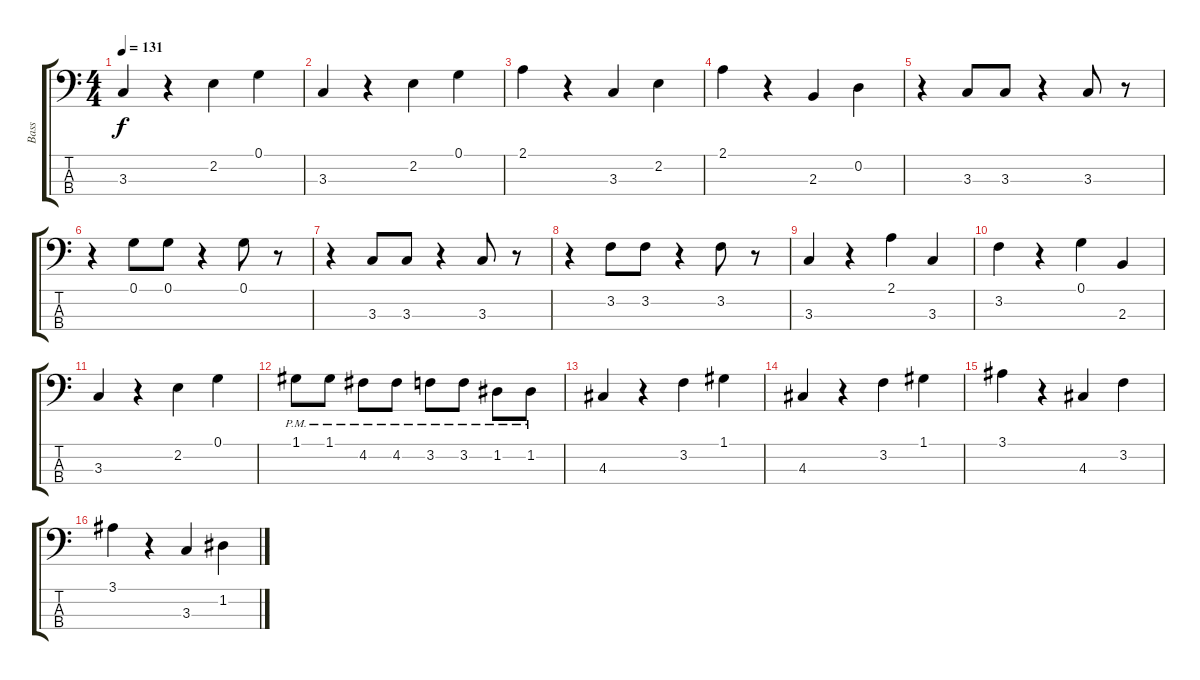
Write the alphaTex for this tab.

\track ("Bass" "Bass") {instrument acousticbass}
\staff {score tabs}
\tuning (G2 D2 A1 E1) {hide}
\ts (4 4)
\tempo 131
\clef f4
\ks c
3.3.4{dy f} r.4 2.2.4 0.1.4 |
3.3.4 r.4 2.2.4 0.1.4 |
2.1.4 r.4 3.3.4 2.2.4 |
2.1.4 r.4 2.3.4 0.2.4 |
r.4 3.3.8 3.3.8 r.4 3.3.8 r.8 |
r.4 0.1.8 0.1.8 r.4 0.1.8 r.8 |
r.4 3.3.8 3.3.8 r.4 3.3.8 r.8 |
r.4 3.2.8 3.2.8 r.4 3.2.8 r.8 |
3.3.4 r.4 2.1.4 3.3.4 |
3.2.4 r.4 0.1.4 2.3.4 |
3.3.4 r.4 2.2.4 0.1.4 |
1.1{pm}.8 1.1{pm}.8 4.2{pm}.8 4.2{pm}.8 3.2{pm}.8 3.2{pm}.8 1.2{pm}.8 1.2{pm}.8 |
4.3.4 r.4 3.2.4 1.1.4 |
4.3.4 r.4 3.2.4 1.1.4 |
3.1.4 r.4 4.3.4 3.2.4 |
3.1.4 r.4 3.3.4 1.2.4
